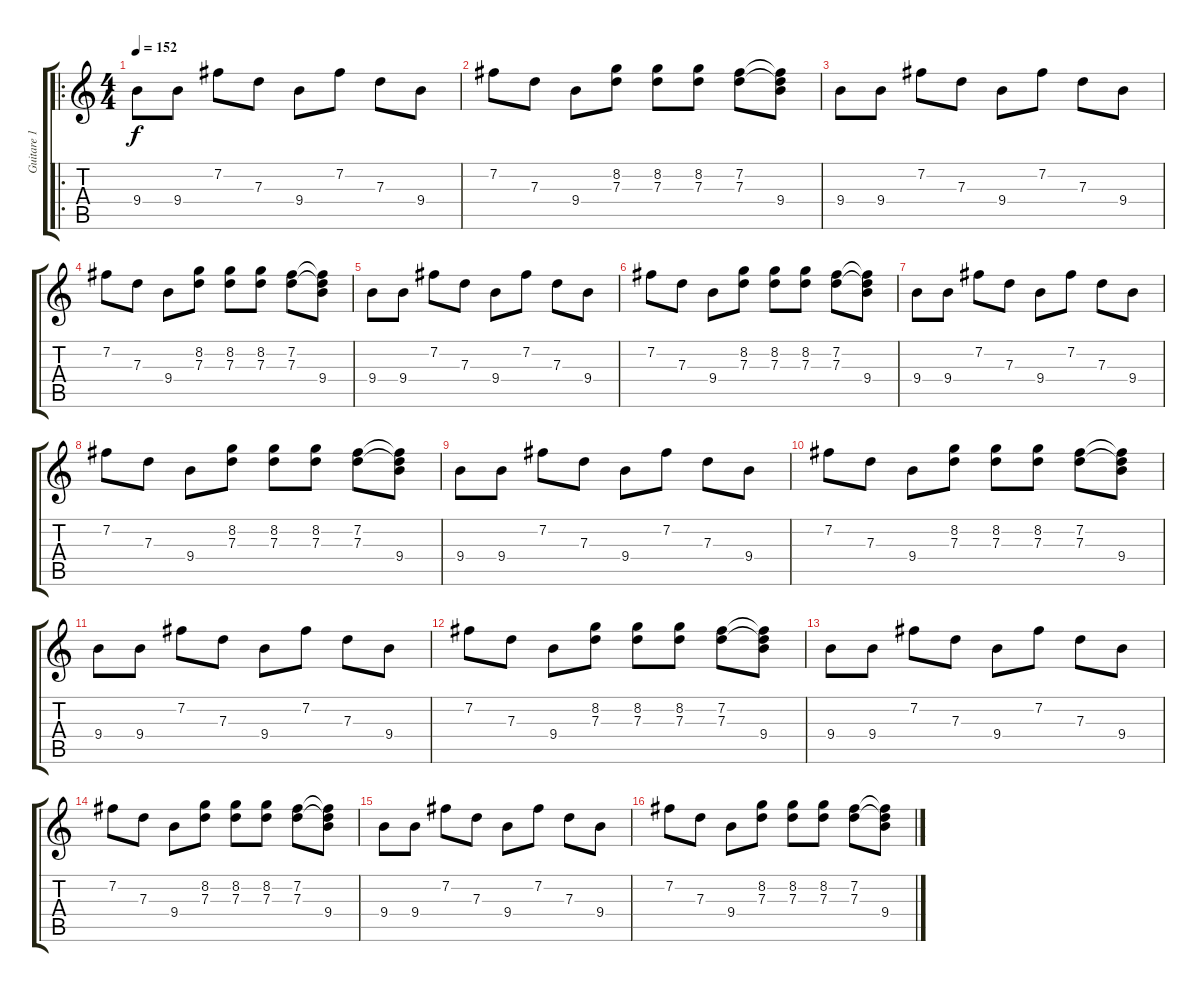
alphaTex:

\track ("Guitare 1" "Guitare 1") {instrument overdrivenguitar}
\staff {score tabs}
\tuning (E4 B3 G3 D3 A2 E2) {hide}
\ro
\ts (4 4)
\tempo 152
\clef g2
\ks c
9.4.8{dy f instrument overdrivenguitar} 9.4.8 7.2.8 7.3.8 9.4.8 7.2.8 7.3.8 9.4.8 |
7.2.8 7.3.8 9.4.8 (8.2 7.3).8 (8.2 7.3).8 (8.2 7.3).8 (7.2 7.3).8 (7.2{t} 7.3{t} 9.4).8 |
9.4.8 9.4.8 7.2.8 7.3.8 9.4.8 7.2.8 7.3.8 9.4.8 |
7.2.8 7.3.8 9.4.8 (8.2 7.3).8 (8.2 7.3).8 (8.2 7.3).8 (7.2 7.3).8 (7.2{t} 7.3{t} 9.4).8 |
9.4.8 9.4.8 7.2.8 7.3.8 9.4.8 7.2.8 7.3.8 9.4.8 |
7.2.8 7.3.8 9.4.8 (8.2 7.3).8 (8.2 7.3).8 (8.2 7.3).8 (7.2 7.3).8 (7.2{t} 7.3{t} 9.4).8 |
9.4.8 9.4.8 7.2.8 7.3.8 9.4.8 7.2.8 7.3.8 9.4.8 |
7.2.8 7.3.8 9.4.8 (8.2 7.3).8 (8.2 7.3).8 (8.2 7.3).8 (7.2 7.3).8 (7.2{t} 7.3{t} 9.4).8 |
9.4.8 9.4.8 7.2.8 7.3.8 9.4.8 7.2.8 7.3.8 9.4.8 |
7.2.8 7.3.8 9.4.8 (8.2 7.3).8 (8.2 7.3).8 (8.2 7.3).8 (7.2 7.3).8 (7.2{t} 7.3{t} 9.4).8 |
9.4.8 9.4.8 7.2.8 7.3.8 9.4.8 7.2.8 7.3.8 9.4.8 |
7.2.8 7.3.8 9.4.8 (8.2 7.3).8 (8.2 7.3).8 (8.2 7.3).8 (7.2 7.3).8 (7.2{t} 7.3{t} 9.4).8 |
9.4.8 9.4.8 7.2.8 7.3.8 9.4.8 7.2.8 7.3.8 9.4.8 |
7.2.8 7.3.8 9.4.8 (8.2 7.3).8 (8.2 7.3).8 (8.2 7.3).8 (7.2 7.3).8 (7.2{t} 7.3{t} 9.4).8 |
9.4.8 9.4.8 7.2.8 7.3.8 9.4.8 7.2.8 7.3.8 9.4.8 |
7.2.8 7.3.8 9.4.8 (8.2 7.3).8 (8.2 7.3).8 (8.2 7.3).8 (7.2 7.3).8 (7.2{t} 7.3{t} 9.4).8
